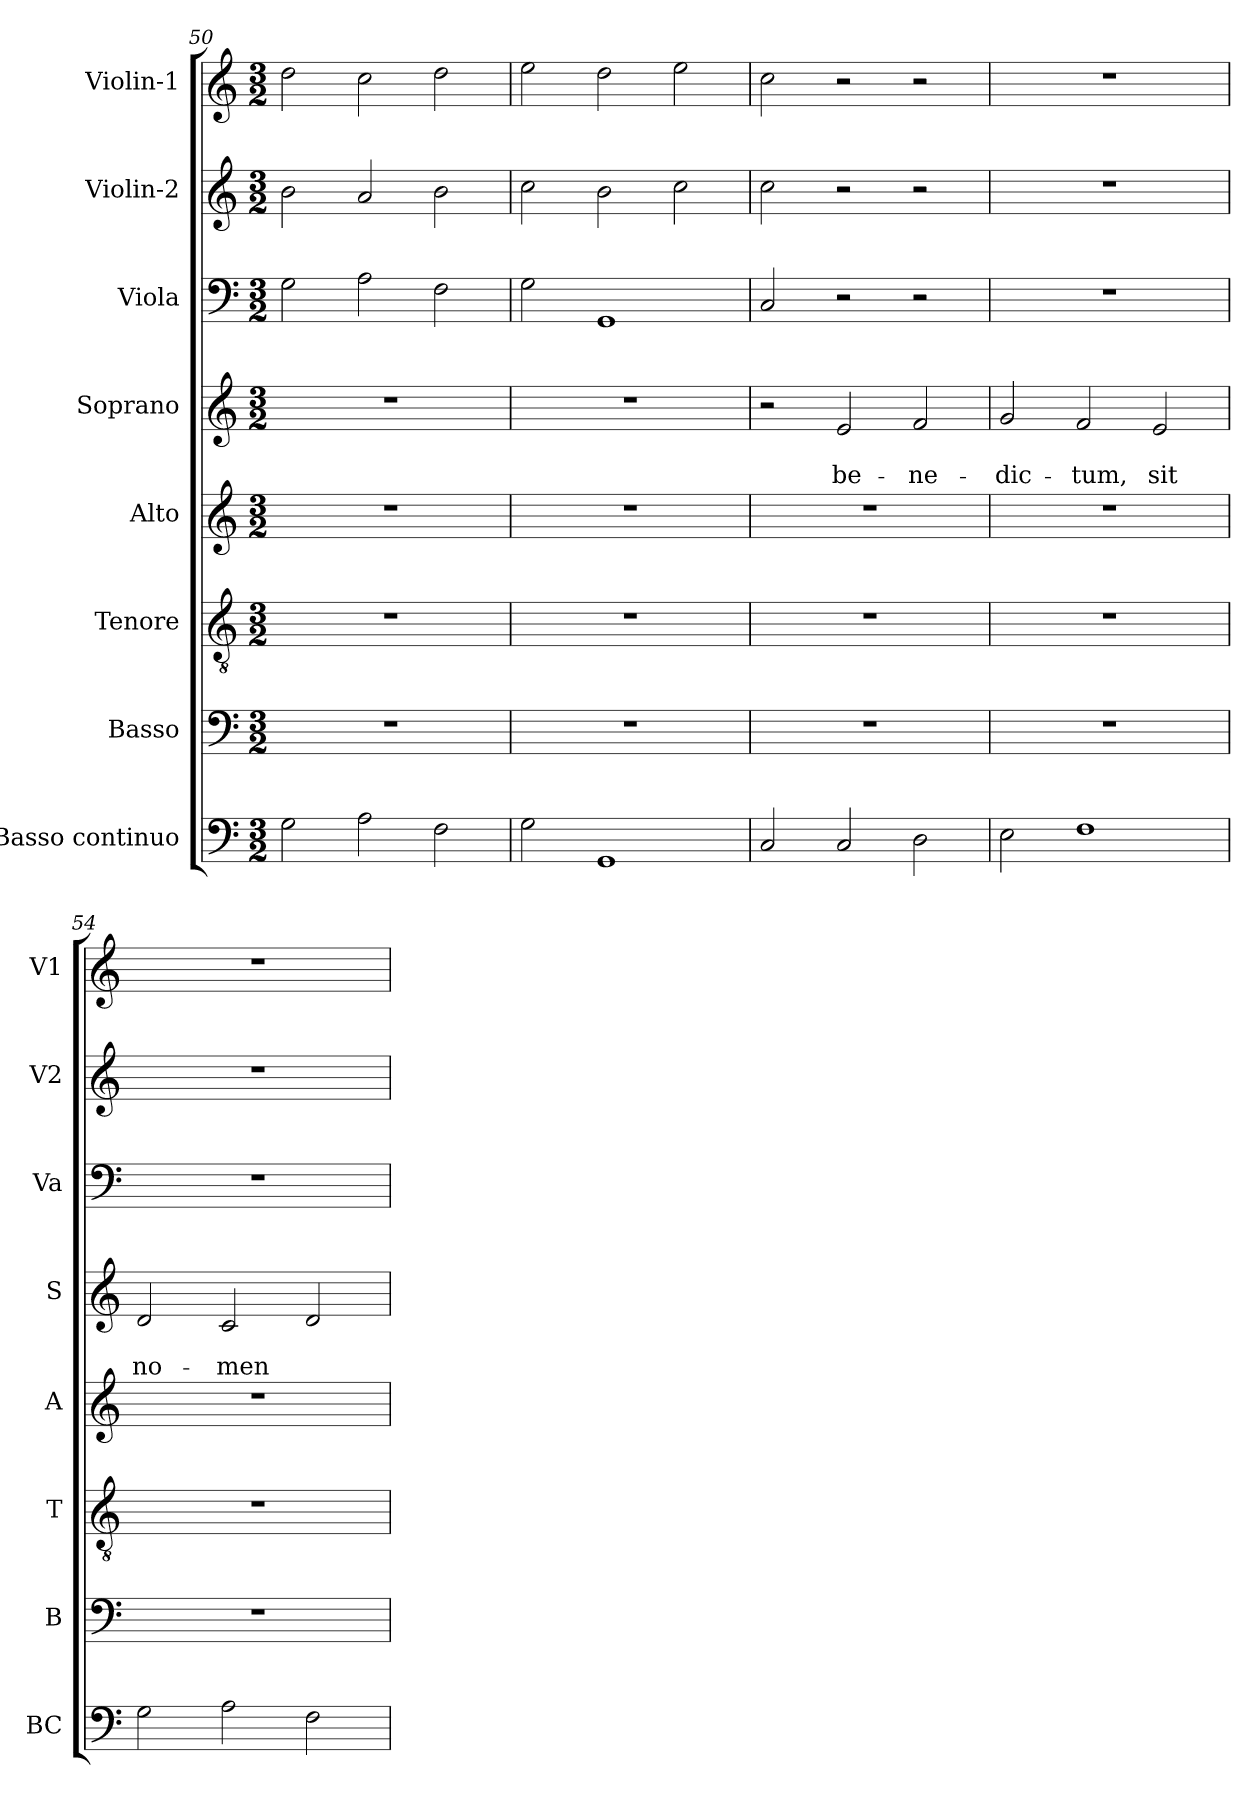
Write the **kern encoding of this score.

**kern	**kern	**kern	**kern	**kern	**text	**text	**kern	**kern	**kern
*part8	*part7	*part6	*part5	*part4	*part4	*part4	*part3	*part2	*part1
*staff8	*staff7	*staff6	*staff5	*staff4	*staff4	*staff4	*staff3	*staff2	*staff1
*I"Basso continuo	*I"Basso	*I"Tenore	*I"Alto	*I"Soprano	*	*	*I"Viola	*I"Violin-2	*I"Violin-1
*I'BC	*I'B	*I'T	*I'A	*I'S	*	*	*I'Va	*I'V2	*I'V1
*clefF4	*clefF4	*clefGv2	*clefG2	*clefG2	*	*	*clefF4	*clefG2	*clefG2
*k[]	*k[]	*k[]	*k[]	*k[]	*	*	*k[]	*k[]	*k[]
*C:	*C:	*C:	*C:	*C:	*	*	*C:	*C:	*C:
*M3/2	*M3/2	*M3/2	*M3/2	*M3/2	*	*	*M3/2	*M3/2	*M3/2
=50	=50	=50	=50	=50	=50	=50	=50	=50	=50
2G\	1.r	1.r	1.r	1.r	.	.	2G\	2b\	2dd\
2A\	.	.	.	.	.	.	2A\	2a/	2cc\
2F\	.	.	.	.	.	.	2F\	2b\	2dd\
=51	=51	=51	=51	=51	=51	=51	=51	=51	=51
2G\	1.r	1.r	1.r	1.r	.	.	2G\	2cc\	2ee\
1GG	.	.	.	.	.	.	1GG	2b\	2dd\
.	.	.	.	.	.	.	.	2cc\	2ee\
=52	=52	=52	=52	=52	=52	=52	=52	=52	=52
2C/	1.r	1.r	1.r	2r	.	.	2C/	2cc\	2cc\
!	!	!	!	!	!	!LO:LY:b	!	!	!
2C/	.	.	.	2e/	.	be-	2r	2r	2r
!	!	!	!	!	!	!LO:LY:b	!	!	!
2D\	.	.	.	2f/	.	-ne-	2r	2r	2r
=53	=53	=53	=53	=53	=53	=53	=53	=53	=53
!	!	!	!	!	!	!LO:LY:b	!	!	!
2E\	1.r	1.r	1.r	2g/	.	-dic-	1.r	1.r	1.r
!	!	!	!	!	!	!LO:LY:b	!	!	!
1F	.	.	.	2f/	.	-tum,	.	.	.
!	!	!	!	!	!	!LO:LY:b	!	!	!
.	.	.	.	2e/	.	sit	.	.	.
=54	=54	=54	=54	=54	=54	=54	=54	=54	=54
!	!	!	!	!	!	!LO:LY:b	!	!	!
2G\	1.r	1.r	1.r	2d/	.	no-	1.r	1.r	1.r
!	!	!	!	!	!	!LO:LY:b	!	!	!
2A\	.	.	.	2c/	.	-men	.	.	.
2F\	.	.	.	2d/	.	.	.	.	.
=	=	=	=	=	=	=	=	=	=
*-	*-	*-	*-	*-	*-	*-	*-	*-	*-
